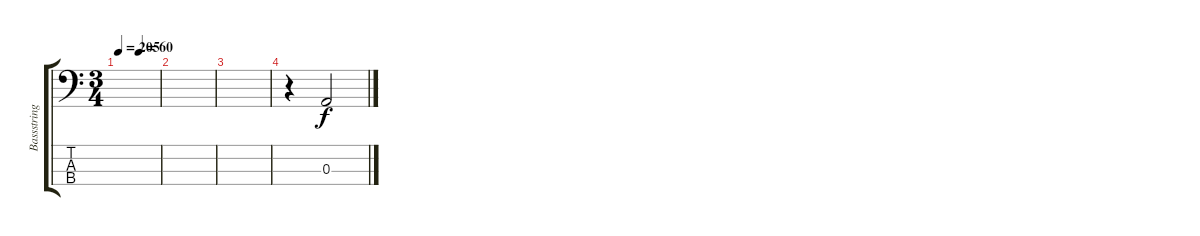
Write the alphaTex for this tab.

\track ("Bassstring on Classical Guitar" "Bassstring") {instrument acousticguitarnylon}
\staff {score tabs}
\tuning (G2 D2 A1 E1) {hide}
\ts (3 4)
\tempo 205
\tempo (60 0.5)
\clef f4
\ks c
|
|
|
r.4 0.3.2
